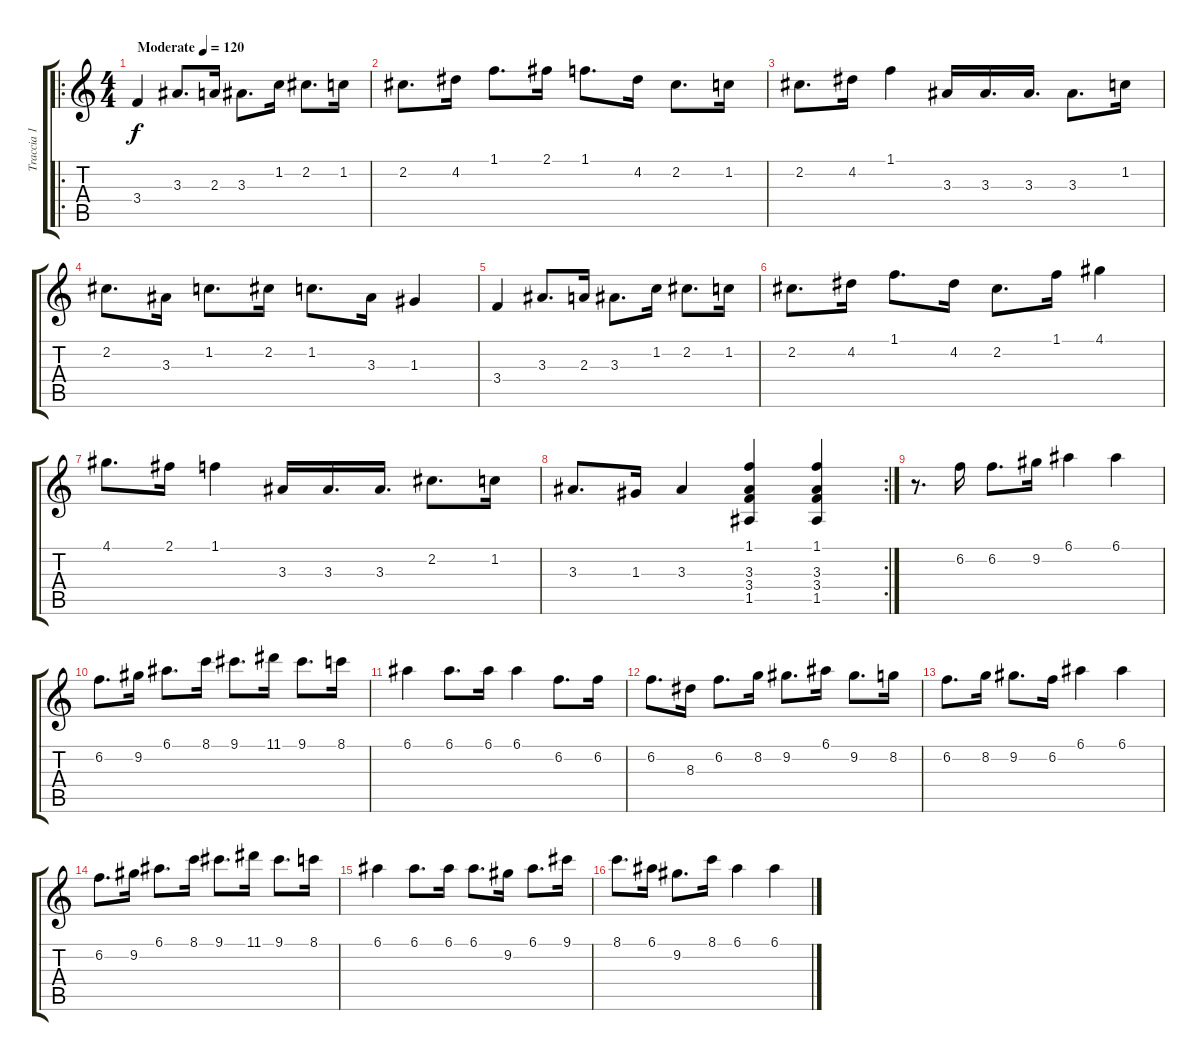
\track ("Traccia 1" "Traccia 1") {instrument acousticguitarsteel}
\staff {score tabs}
\tuning (E4 B3 G3 D3 A2 E2) {hide}
\ro
\ts (4 4)
\tempo (120 "Moderate")
\clef g2
\ks c
3.4.4{dy f instrument acousticguitarsteel} 3.3.8{d} 2.3.16 3.3.8{d} 1.2.16 2.2.8{d} 1.2.16 |
2.2.8{d} 4.2.16 1.1.8{d} 2.1.16 1.1.8{d} 4.2.16 2.2.8{d} 1.2.16 |
2.2.8{d} 4.2.16 1.1.4 3.3.16 3.3.16{d} 3.3.16{d} 3.3.8{d} 1.2.16 |
2.2.8{d} 3.3.16 1.2.8{d} 2.2.16 1.2.8{d} 3.3.16 1.3.4 |
3.4.4 3.3.8{d} 2.3.16 3.3.8{d} 1.2.16 2.2.8{d} 1.2.16 |
2.2.8{d} 4.2.16 1.1.8{d} 4.2.16 2.2.8{d} 1.1.16 4.1.4 |
4.1.8{d} 2.1.16 1.1.4 3.3.16 3.3.16{d} 3.3.16{d} 2.2.8{d} 1.2.16 |
\rc 2
3.3.8{d} 1.3.16 3.3.4 (1.1 3.3 3.4 1.5).4 (1.1 3.3 3.4 1.5).4 |
r.8{d} 6.2.16 6.2.8{d} 9.2.16 6.1.4 6.1.4 |
6.2.8{d} 9.2.16 6.1.8{d} 8.1.16 9.1.8{d} 11.1.16 9.1.8{d} 8.1.16 |
6.1.4 6.1.8{d} 6.1.16 6.1.4 6.2.8{d} 6.2.16 |
6.2.8{d} 8.3.16 6.2.8{d} 8.2.16 9.2.8{d} 6.1.16 9.2.8{d} 8.2.16 |
6.2.8{d} 8.2.16 9.2.8{d} 6.2.16 6.1.4 6.1.4 |
6.2.8{d} 9.2.16 6.1.8{d} 8.1.16 9.1.8{d} 11.1.16 9.1.8{d} 8.1.16 |
6.1.4 6.1.8{d} 6.1.16 6.1.8{d} 9.2.16 6.1.8{d} 9.1.16 |
8.1.8{d} 6.1.16 9.2.8{d} 8.1.16 6.1.4 6.1.4
